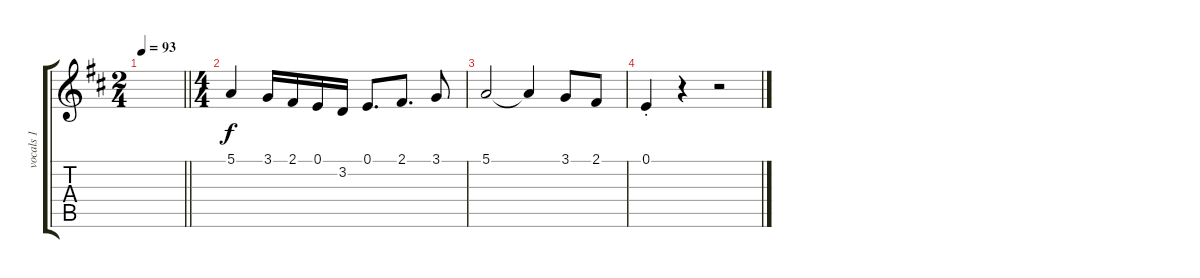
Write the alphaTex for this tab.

\track ("vocals 1" "vocals 1") {instrument clarinet}
\staff {score tabs}
\tuning (E4 B3 G3 D3 A2 E2) {hide}
\ts (2 4)
\tempo 93
\clef g2
\barLineRight lightlight
\ks d
|
\ts (4 4)
5.1.4 3.1.16 2.1.16 0.1.16 3.2.16 0.1.8{d} 2.1.8{d} 3.1.8 |
5.1.2 5.1{t}.4 3.1.8 2.1.8 |
0.1{st}.4 r.4 r.2
